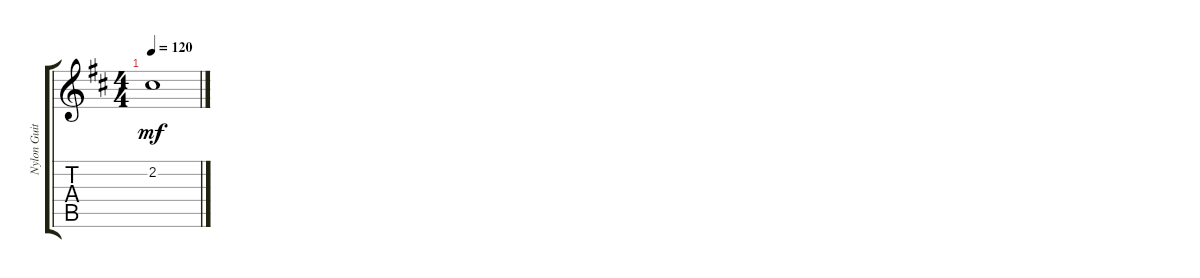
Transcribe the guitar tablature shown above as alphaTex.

\track ("Nylon Guitar" "Nylon Guit") {instrument acousticguitarnylon}
\staff {score tabs}
\tuning (E4 B3 G3 D3 A2 E2) {hide}
\ts (4 4)
\tempo 120
\clef g2
\ks d
2.2.1{dy mf}
